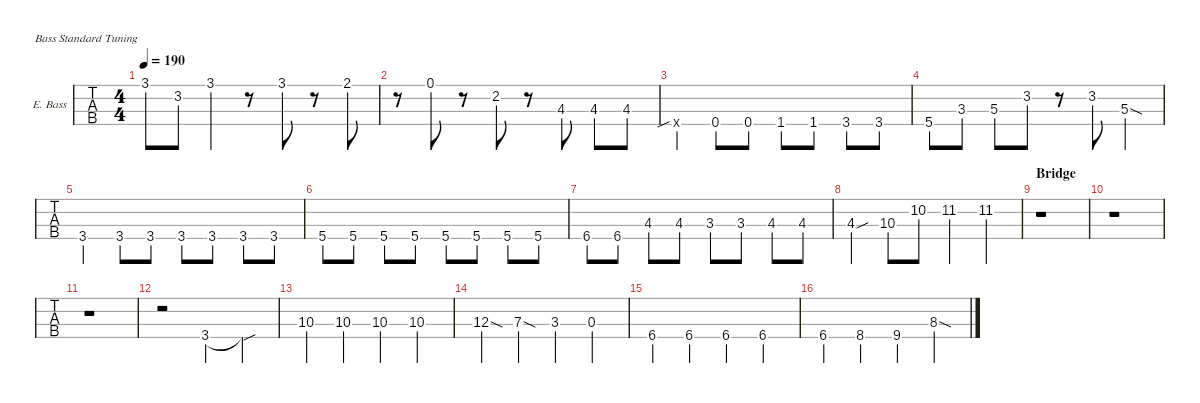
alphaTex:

\defaultSystemsLayout 4
\hideDynamics
\bracketExtendMode nobrackets
\firstSystemTrackNameOrientation horizontal
\track ("Ele. Bass" "E. Bass") {defaultSystemsLayout 4 instrument electricbassfinger}
\staff {tabs}
\tuning (G2 D2 A1 E1)
\ts (4 4)
\tempo 190
\clef f4
\ks f
3.1{acc b}.8{dy f} 3.2{acc forcenatural}.8 3.1{acc b}.4 r.8 3.1{acc b}.8 r.8 2.1{acc forcenatural}.8 |
r.8 0.1{acc forcenatural}.8 r.8 2.2{acc forcenatural}.8 r.8 4.3{acc b}.8 4.3{acc b}.8 4.3{acc b}.8 |
22.4{sib x acc forcenatural}.4{dy mp} 0.4{acc forcenatural}.8{dy f} 0.4{acc forcenatural}.8 1.4{acc forcenatural}.8 1.4{acc forcenatural}.8 3.4{acc forcenatural}.8 3.4{acc forcenatural}.8 |
5.4{acc forcenatural}.8 3.3{acc forcenatural}.8 5.3{acc forcenatural}.8 3.2{acc forcenatural}.8 r.8 3.2{acc forcenatural}.8 5.3{sod acc forcenatural}.4 |
3.4{acc forcenatural}.4 3.4{acc forcenatural}.8 3.4{acc forcenatural}.8 3.4{acc forcenatural}.8 3.4{acc forcenatural}.8 3.4{acc forcenatural}.8 3.4{acc forcenatural}.8 |
5.4{acc forcenatural}.8 5.4{acc forcenatural}.8 5.4{acc forcenatural}.8 5.4{acc forcenatural}.8 5.4{acc forcenatural}.8 5.4{acc forcenatural}.8 5.4{acc forcenatural}.8 5.4{acc forcenatural}.8 |
6.4{acc b}.8 6.4{acc b}.8 4.3{acc b}.8 4.3{acc b}.8 3.3{acc forcenatural}.8 3.3{acc forcenatural}.8 4.3{acc b}.8 4.3{acc b}.8 |
4.3{sou acc b}.4 10.3{acc forcenatural}.8 10.2{acc forcenatural}.8 11.2{acc #}.4 11.2{acc #}.4 |
\section ("" "Bridge")
r.1 |
r.1 |
r.1 |
r.2 3.4{acc forcenatural}.4 3.4{sou t acc forcenatural}.4 |
10.3{acc forcenatural}.4 10.3{acc forcenatural}.4 10.3{acc forcenatural}.4 10.3{acc forcenatural}.4 |
12.3{sod acc forcenatural}.4 7.3{sod acc forcenatural}.4 3.3{acc forcenatural}.4 0.3{acc forcenatural}.4 |
6.4{acc b}.4 6.4{acc b}.4 6.4{acc b}.4 6.4{acc b}.4 |
6.4{acc b}.4 8.4{acc forcenatural}.4 9.4{acc b}.4 8.3{sod acc forcenatural}.4
